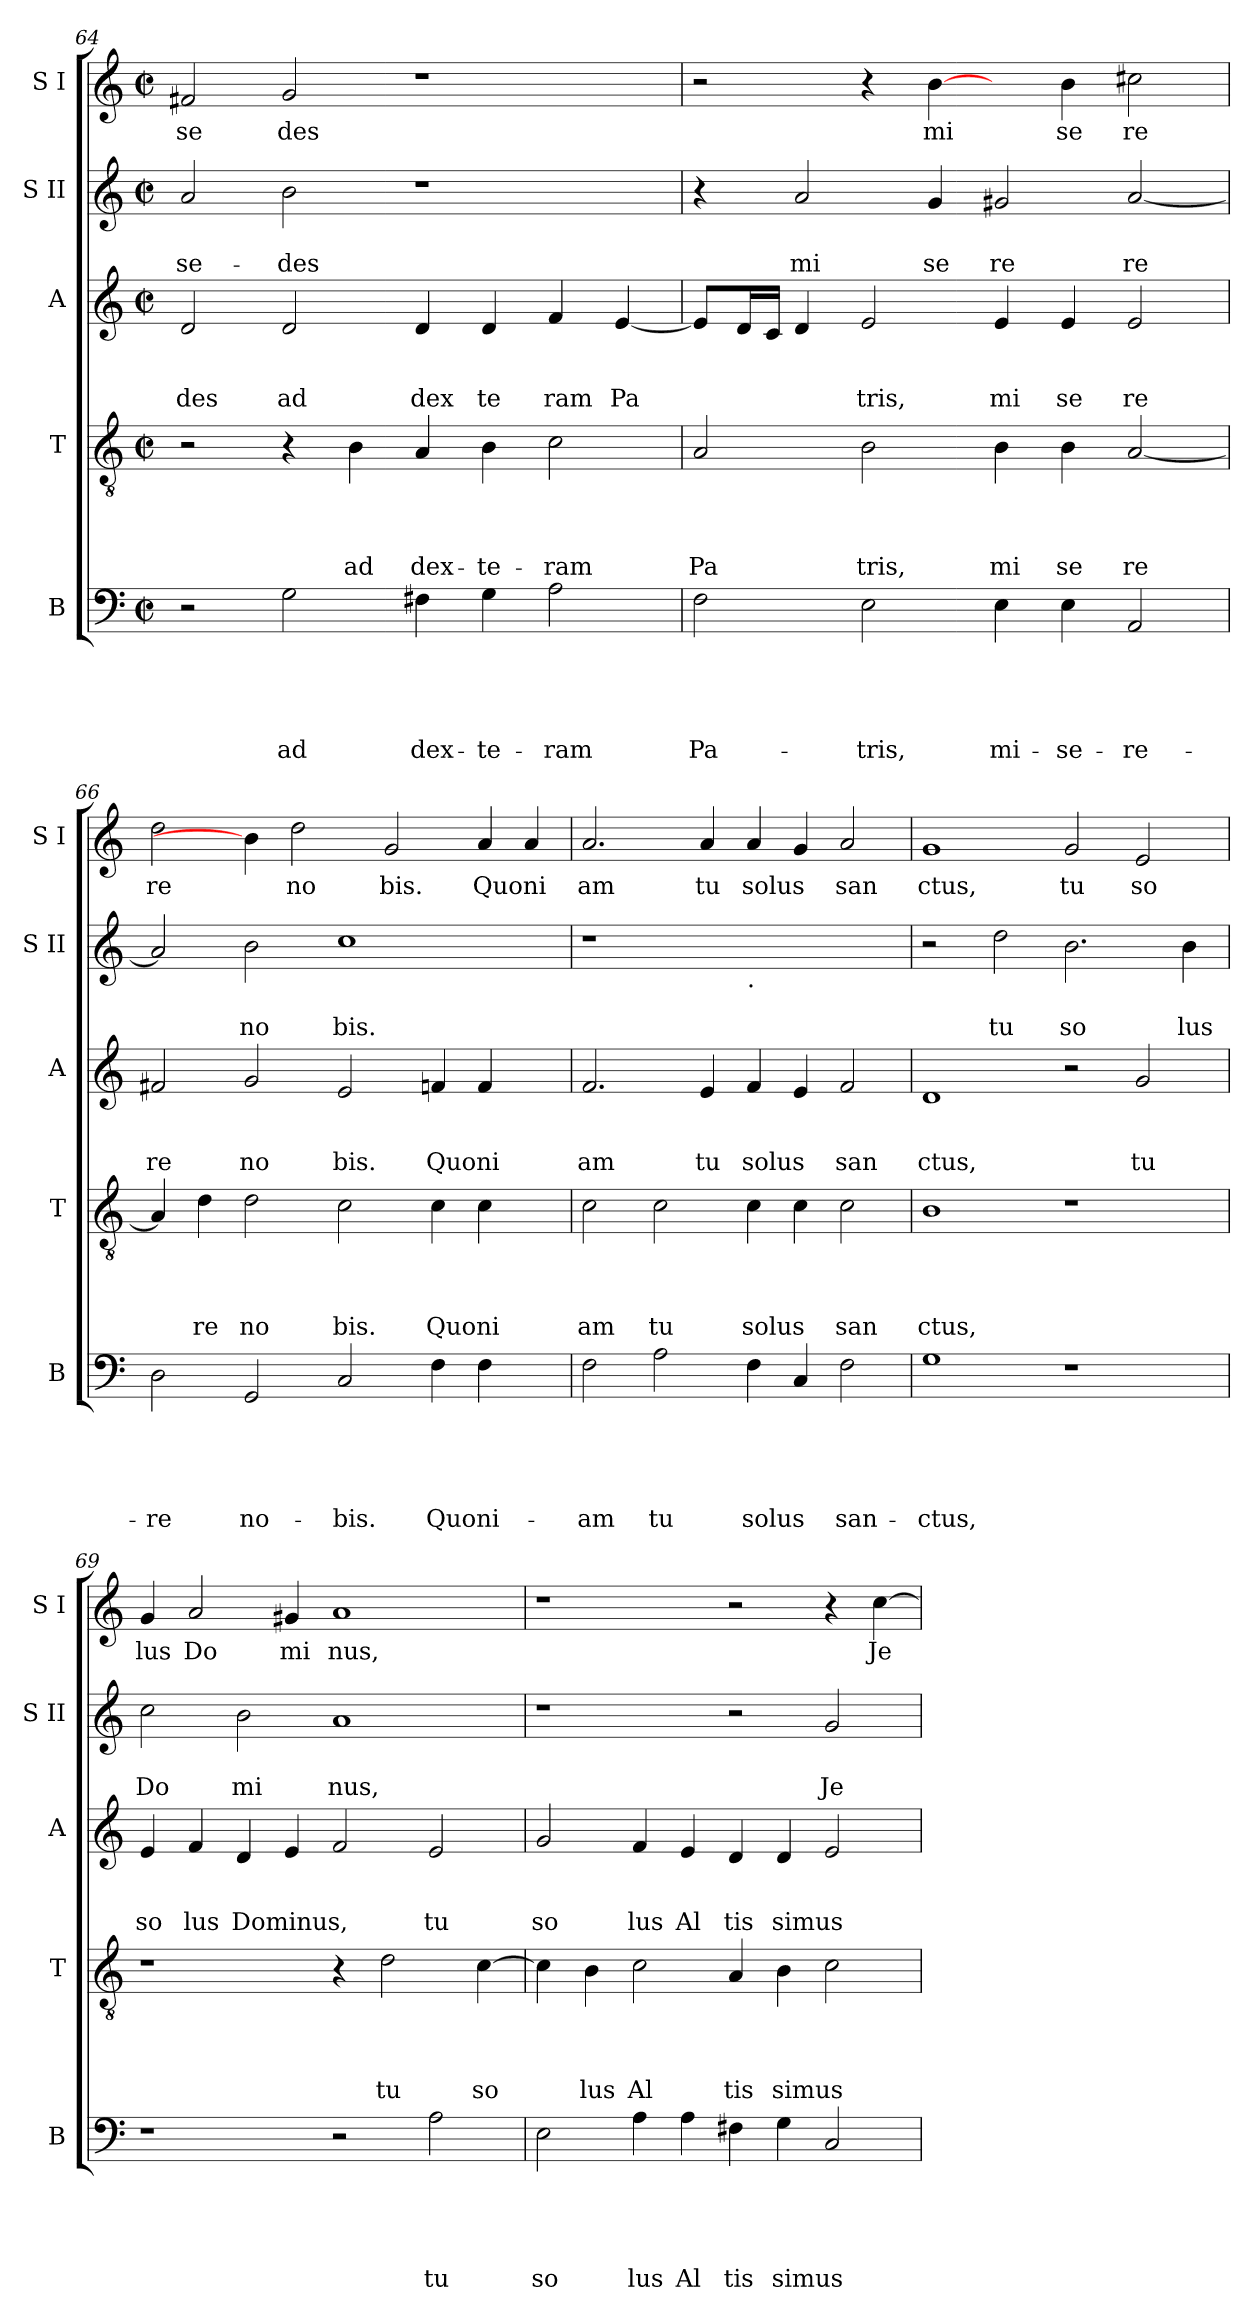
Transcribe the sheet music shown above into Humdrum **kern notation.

**kern	**text	**text	**text	**text	**text	**kern	**text	**text	**text	**text	**kern	**text	**text	**text	**kern	**text	**text	**kern	**text
*part5	*part5	*part5	*part5	*part5	*part5	*part4	*part4	*part4	*part4	*part4	*part3	*part3	*part3	*part3	*part2	*part2	*part2	*part1	*part1
*staff5	*staff5	*staff5	*staff5	*staff5	*staff5	*staff4	*staff4	*staff4	*staff4	*staff4	*staff3	*staff3	*staff3	*staff3	*staff2	*staff2	*staff2	*staff1	*staff1
*I"B	*	*	*	*	*	*I"T	*	*	*	*	*I"A	*	*	*	*I"S II	*	*	*I"S I	*
*I'B	*	*	*	*	*	*I'T	*	*	*	*	*I'A	*	*	*	*I'S II	*	*	*I'S I	*
*clefF4	*	*	*	*	*	*clefGv2	*	*	*	*	*clefG2	*	*	*	*clefG2	*	*	*clefG2	*
*k[]	*	*	*	*	*	*k[]	*	*	*	*	*k[]	*	*	*	*k[]	*	*	*k[]	*
*C:	*	*	*	*	*	*C:	*	*	*	*	*C:	*	*	*	*C:	*	*	*C:	*
*M2/2	*	*	*	*	*	*M2/2	*	*	*	*	*M2/2	*	*	*	*M2/2	*	*	*M2/2	*
*met(c|)	*	*	*	*	*	*met(c|)	*	*	*	*	*met(c|)	*	*	*	*met(c|)	*	*	*met(c|)	*
=64	=64	=64	=64	=64	=64	=64	=64	=64	=64	=64	=64	=64	=64	=64	=64	=64	=64	=64	=64
!	!	!	!	!	!	!	!	!	!	!	!	!	!	!LO:LY:b	!	!	!LO:LY:b	!	!LO:LY:b
2r	.	.	.	.	.	2r	.	.	.	.	2d/	.	.	des	2a/	.	se-	2f#X/	se
!	!	!	!	!	!LO:LY:b	!	!	!	!	!	!	!	!	!LO:LY:b	!	!	!LO:LY:b	!	!LO:LY:b
2G\	.	.	.	.	ad	4r	.	.	.	.	2d/	.	.	ad	2b\	.	-des	2g/	des
!	!	!	!	!	!	!	!	!	!	!LO:LY:b	!	!	!	!	!	!	!	!	!
.	.	.	.	.	.	4B\	.	.	.	ad	.	.	.	.	.	.	.	.	.
!	!	!	!	!	!LO:LY:b	!	!	!	!	!LO:LY:b	!	!	!	!LO:LY:b	!	!	!	!	!
4F#X\	.	.	.	.	dex-	4A/	.	.	.	dex-	4d/	.	.	dex	1r	.	.	1r	.
!	!	!	!	!	!LO:LY:b	!	!	!	!	!LO:LY:b	!	!	!	!LO:LY:b	!	!	!	!	!
4G\	.	.	.	.	-te-	4B\	.	.	.	-te-	4d/	.	.	te	.	.	.	.	.
!	!	!	!	!	!LO:LY:b	!	!	!	!	!LO:LY:b	!	!	!	!LO:LY:b	!	!	!	!	!
2A\	.	.	.	.	-ram	2c\	.	.	.	-ram	4f/	.	.	ram	.	.	.	.	.
!	!	!	!	!	!	!	!	!	!	!	!	!	!	!LO:LY:b	!	!	!	!	!
.	.	.	.	.	.	.	.	.	.	.	[<4e/	.	.	Pa	.	.	.	.	.
!!LO:LB:g=z
=65	=65	=65	=65	=65	=65	=65	=65	=65	=65	=65	=65	=65	=65	=65	=65	=65	=65	=65	=65
!	!	!	!	!	!LO:LY:b	!	!	!	!	!LO:LY:b	!	!	!	!	!	!	!	!	!
2F\	.	.	.	.	Pa-	2A/	.	.	.	Pa	8e/L]	.	.	.	4r	.	.	2r	.
.	.	.	.	.	.	.	.	.	.	.	16d/L	.	.	.	.	.	.	.	.
.	.	.	.	.	.	.	.	.	.	.	16c/JJ	.	.	.	.	.	.	.	.
!	!	!	!	!	!	!	!	!	!	!	!	!	!	!	!	!	!LO:LY:b	!	!
.	.	.	.	.	.	.	.	.	.	.	4d/	.	.	.	2a/	.	mi	.	.
!	!	!	!	!	!LO:LY:b	!	!	!	!	!LO:LY:b	!	!	!	!LO:LY:b	!	!	!	!	!
2E\	.	.	.	.	-tris,	2B\	.	.	.	tris,	2e/	.	.	tris,	.	.	.	4r	.
!	!	!	!	!	!	!	!	!	!	!	!	!	!	!	!	!	!LO:LY:b	!	!LO:LY:b
.	.	.	.	.	.	.	.	.	.	.	.	.	.	.	4g/	.	se	[4b\	mi
!	!	!	!	!	!LO:LY:b	!	!	!	!	!LO:LY:b	!	!	!	!LO:LY:b	!	!	!LO:LY:b	!	!
4E\	.	.	.	.	mi-	4B\	.	.	.	mi	4e/	.	.	mi	2g#X/	.	re	4ryy	.
!	!	!	!	!	!LO:LY:b	!	!	!	!	!LO:LY:b	!	!	!	!LO:LY:b	!	!	!	!	!LO:LY:b
4E\	.	.	.	.	-se-	4B\	.	.	.	se	4e/	.	.	se	.	.	.	4b\	se
!	!	!	!	!	!LO:LY:b	!	!	!	!	!LO:LY:b	!	!	!	!LO:LY:b	!	!	!LO:LY:b	!	!LO:LY:b
2AA/	.	.	.	.	-re-	[<2A/	.	.	.	re	2e/	.	.	re	[<2a/	.	re	2cc#X\	re
=66	=66	=66	=66	=66	=66	=66	=66	=66	=66	=66	=66	=66	=66	=66	=66	=66	=66	=66	=66
!	!	!	!	!	!LO:LY:b	!	!	!	!	!	!	!	!	!LO:LY:b	!	!	!	!	!LO:LY:b
2D\	.	.	.	.	-re	4A/]	.	.	.	.	2f#X/	.	.	re	2a/]	.	.	2dd\	re
!	!	!	!	!	!	!	!	!	!	!LO:LY:b	!	!	!	!	!	!	!	!	!
.	.	.	.	.	.	4d\	.	.	.	re	.	.	.	.	.	.	.	.	.
!	!	!	!	!	!LO:LY:b	!	!	!	!	!LO:LY:b	!	!	!	!LO:LY:b	!	!	!LO:LY:b	!	!
2GG/	.	.	.	.	no-	2d\	.	.	.	no	2g/	.	.	no	2b\	.	no	4b\]	.
!	!	!	!	!	!	!	!	!	!	!	!	!	!	!	!	!	!	!	!LO:LY:b
.	.	.	.	.	.	.	.	.	.	.	.	.	.	.	.	.	.	2dd\	no
!	!	!	!	!	!LO:LY:b	!	!	!	!	!LO:LY:b	!	!	!	!LO:LY:b	!	!	!LO:LY:b	!	!
2C/	.	.	.	.	-bis.	2c\	.	.	.	bis.	2e/	.	.	bis.	1cc	.	bis.	.	.
!	!	!	!	!	!	!	!	!	!	!	!	!	!	!	!	!	!	!	!LO:LY:b
.	.	.	.	.	.	.	.	.	.	.	.	.	.	.	.	.	.	2g/	bis.
!	!	!	!	!	!LO:LY:b	!	!	!	!	!LO:LY:b	!	!	!	!LO:LY:b	!	!	!	!	!
4F\	.	.	.	.	Quoni-	4c\	.	.	.	Quoni	4fn/	.	.	Quoni	.	.	.	.	.
!	!	!	!	!	!	!	!	!	!	!	!	!	!	!	!	!	!	!	!LO:LY:b
4F\	.	.	.	.	.	4c\	.	.	.	.	4f/	.	.	.	.	.	.	4a/	Quoni
4ryy	.	.	.	.	.	4ryy	.	.	.	.	4ryy	.	.	.	4ryy	.	.	4a/	.
=67	=67	=67	=67	=67	=67	=67	=67	=67	=67	=67	=67	=67	=67	=67	=67	=67	=67	=67	=67
!	!	!	!	!	!LO:LY:b	!	!	!	!	!LO:LY:b	!	!	!	!LO:LY:b	!	!	!	!	!LO:LY:b
2F\	.	.	.	.	-am	2c\	.	.	.	am	2.f/	.	.	am	1r	.	.	2.a/	am
!	!	!	!	!	!LO:LY:b	!	!	!	!	!LO:LY:b	!	!	!	!	!	!	!	!	!
2A\	.	.	.	.	tu	2c\	.	.	.	tu	.	.	.	.	.	.	.	.	.
!	!	!	!	!	!	!	!	!	!	!	!	!	!	!LO:LY:b	!	!	!	!	!LO:LY:b
.	.	.	.	.	.	.	.	.	.	.	4e/	.	.	tu	.	.	.	4a/	tu
!	!	!	!	!	!	!	!	!	!	!	!	!	!	!	!LO:TX:b:t=.	!	!	!	!
!	!	!	!	!	!LO:LY:b	!	!	!	!	!LO:LY:b	!	!	!	!LO:LY:b	!	!	!	!	!LO:LY:b
4F\	.	.	.	.	solus	4c\	.	.	.	solus	4f/	.	.	solus	1ryy	.	.	4a/	solus
4C/	.	.	.	.	.	4c\	.	.	.	.	4e/	.	.	.	.	.	.	4g/	.
!	!	!	!	!	!LO:LY:b	!	!	!	!	!LO:LY:b	!	!	!	!LO:LY:b	!	!	!	!	!LO:LY:b
2F\	.	.	.	.	san-	2c\	.	.	.	san	2f/	.	.	san	.	.	.	2a/	san
=68	=68	=68	=68	=68	=68	=68	=68	=68	=68	=68	=68	=68	=68	=68	=68	=68	=68	=68	=68
!	!	!	!	!	!LO:LY:b	!	!	!	!	!LO:LY:b	!	!	!	!LO:LY:b	!	!	!	!	!LO:LY:b
1G	.	.	.	.	-ctus,	1B	.	.	.	ctus,	1d	.	.	ctus,	2r	.	.	1g	ctus,
!	!	!	!	!	!	!	!	!	!	!	!	!	!	!	!	!	!LO:LY:b	!	!
.	.	.	.	.	.	.	.	.	.	.	.	.	.	.	2dd\	.	tu	.	.
!	!	!	!	!	!	!	!	!	!	!	!	!	!	!	!	!	!LO:LY:b	!	!LO:LY:b
1r	.	.	.	.	.	1r	.	.	.	.	2r	.	.	.	2.b\	.	so	2g/	tu
!	!	!	!	!	!	!	!	!	!	!	!	!	!	!LO:LY:b	!	!	!	!	!LO:LY:b
.	.	.	.	.	.	.	.	.	.	.	2g/	.	.	tu	.	.	.	2e/	so
!	!	!	!	!	!	!	!	!	!	!	!	!	!	!	!	!	!LO:LY:b	!	!
.	.	.	.	.	.	.	.	.	.	.	.	.	.	.	4b\	.	lus	.	.
!!LO:LB:g=z
=69	=69	=69	=69	=69	=69	=69	=69	=69	=69	=69	=69	=69	=69	=69	=69	=69	=69	=69	=69
!	!	!	!	!	!	!	!	!	!	!	!	!	!	!LO:LY:b	!	!	!LO:LY:b	!	!LO:LY:b
1r	.	.	.	.	.	1r	.	.	.	.	4e/	.	.	so	2cc\	.	Do	4g/	lus
!	!	!	!	!	!	!	!	!	!	!	!	!	!	!LO:LY:b	!	!	!	!	!LO:LY:b
.	.	.	.	.	.	.	.	.	.	.	4f/	.	.	lus	.	.	.	2a/	Do
!	!	!	!	!	!	!	!	!	!	!	!	!	!	!LO:LY:b	!	!	!LO:LY:b	!	!
.	.	.	.	.	.	.	.	.	.	.	4d/	.	.	Dominus,	2b\	.	mi	.	.
!	!	!	!	!	!	!	!	!	!	!	!	!	!	!	!	!	!	!	!LO:LY:b
.	.	.	.	.	.	.	.	.	.	.	4e/	.	.	.	.	.	.	4g#/	mi
!	!	!	!	!	!	!	!	!	!	!	!	!	!	!	!	!	!LO:LY:b	!	!LO:LY:b
2r	.	.	.	.	.	4r	.	.	.	.	2f/	.	.	.	1a	.	nus,	1a	nus,
!	!	!	!	!	!	!	!	!	!	!LO:LY:b	!	!	!	!	!	!	!	!	!
.	.	.	.	.	.	2d\	.	.	.	tu	.	.	.	.	.	.	.	.	.
!	!	!	!	!	!LO:LY:b	!	!	!	!	!	!	!	!	!LO:LY:b	!	!	!	!	!
2A\	.	.	.	.	tu	.	.	.	.	.	2e/	.	.	tu	.	.	.	.	.
!	!	!	!	!	!	!	!	!	!	!LO:LY:b	!	!	!	!	!	!	!	!	!
.	.	.	.	.	.	[<4c\	.	.	.	so	.	.	.	.	.	.	.	.	.
=70	=70	=70	=70	=70	=70	=70	=70	=70	=70	=70	=70	=70	=70	=70	=70	=70	=70	=70	=70
!	!	!	!	!	!LO:LY:b	!	!	!	!	!	!	!	!	!LO:LY:b	!	!	!	!	!
2E\	.	.	.	.	so	4c\]	.	.	.	.	2g/	.	.	so	1r	.	.	1r	.
!	!	!	!	!	!	!	!	!	!	!LO:LY:b	!	!	!	!	!	!	!	!	!
.	.	.	.	.	.	4B\	.	.	.	lus	.	.	.	.	.	.	.	.	.
!	!	!	!	!	!LO:LY:b	!	!	!	!	!LO:LY:b	!	!	!	!LO:LY:b	!	!	!	!	!
4A\	.	.	.	.	lus	2c\	.	.	.	Al	4f/	.	.	lus	.	.	.	.	.
!	!	!	!	!	!LO:LY:b	!	!	!	!	!	!	!	!	!LO:LY:b	!	!	!	!	!
4A\	.	.	.	.	Al	.	.	.	.	.	4e/	.	.	Al	.	.	.	.	.
!	!	!	!	!	!LO:LY:b	!	!	!	!	!LO:LY:b	!	!	!	!LO:LY:b	!	!	!	!	!
4F#X\	.	.	.	.	tis	4A/	.	.	.	tis	4d/	.	.	tis	2r	.	.	2r	.
!	!	!	!	!	!LO:LY:b	!	!	!	!	!LO:LY:b	!	!	!	!LO:LY:b	!	!	!	!	!
4G\	.	.	.	.	simus	4B\	.	.	.	simus	4d/	.	.	simus	.	.	.	.	.
!	!	!	!	!	!	!	!	!	!	!	!	!	!	!	!	!	!LO:LY:b	!	!
2C/	.	.	.	.	.	2c\	.	.	.	.	2e/	.	.	.	2g/	.	Je-	4r	.
!	!	!	!	!	!	!	!	!	!	!	!	!	!	!	!	!	!	!	!LO:LY:b
.	.	.	.	.	.	.	.	.	.	.	.	.	.	.	.	.	.	[>4cc\	Je
=	=	=	=	=	=	=	=	=	=	=	=	=	=	=	=	=	=	=	=
*-	*-	*-	*-	*-	*-	*-	*-	*-	*-	*-	*-	*-	*-	*-	*-	*-	*-	*-	*-
